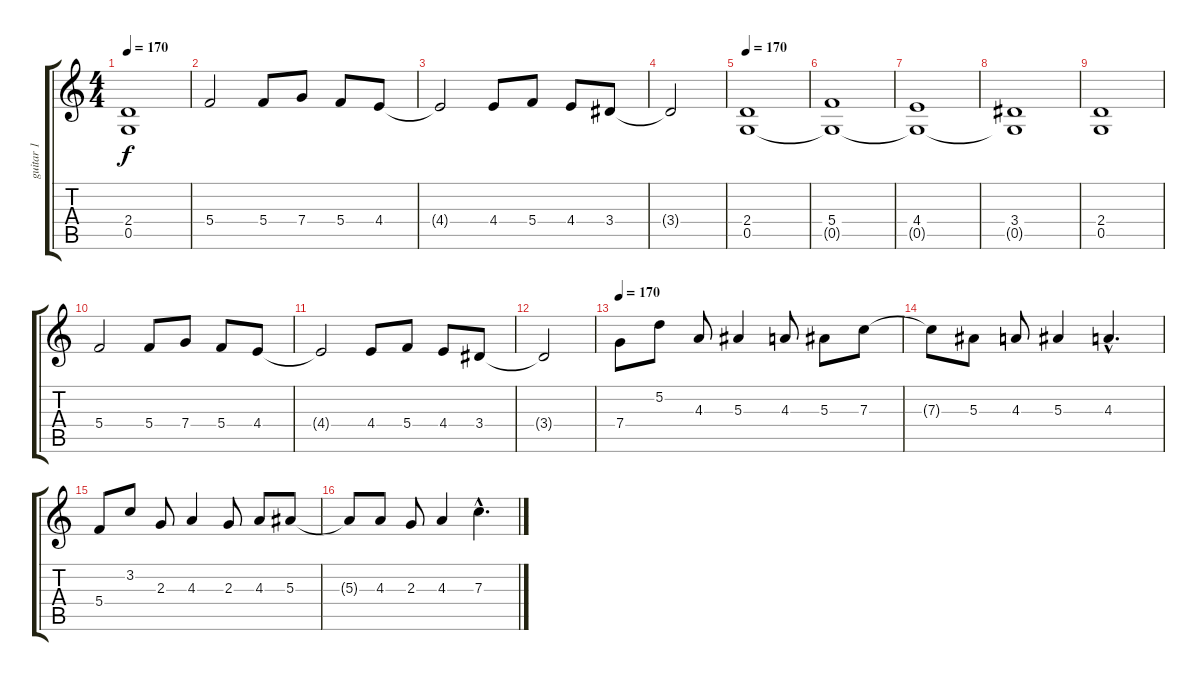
\track ("guitar 1" "guitar 1") {instrument distortionguitar}
\staff {score tabs}
\tuning (D4 A3 F3 C3 G2 C2) {hide}
\ts (4 4)
\tempo 170
\clef g2
\ks c
(2.4 0.5).1{dy f} |
5.4.2 5.4.8 7.4.8 5.4.8 4.4.8 |
4.4{t}.2 4.4.8 5.4.8 4.4.8 3.4.8 |
3.4{t}.2 |
\tempo 170
(2.4 0.5).1 |
(5.4 0.5{t}).1 |
(4.4 0.5{t}).1 |
(3.4 0.5{t}).1 |
(2.4 0.5).1 |
5.4.2 5.4.8 7.4.8 5.4.8 4.4.8 |
4.4{t}.2 4.4.8 5.4.8 4.4.8 3.4.8 |
3.4{t}.2 |
\tempo 170
7.4.8 5.2.8 4.3.8 5.3.4 4.3.8 5.3.8 7.3.8 |
7.3{t}.8 5.3.8 4.3.8 5.3.4 4.3{hac}.4{d} |
5.4.8 3.2.8 2.3.8 4.3.4 2.3.8 4.3.8 5.3.8 |
5.3{t}.8 4.3.8 2.3.8 4.3.4 7.3{hac}.4{d}
